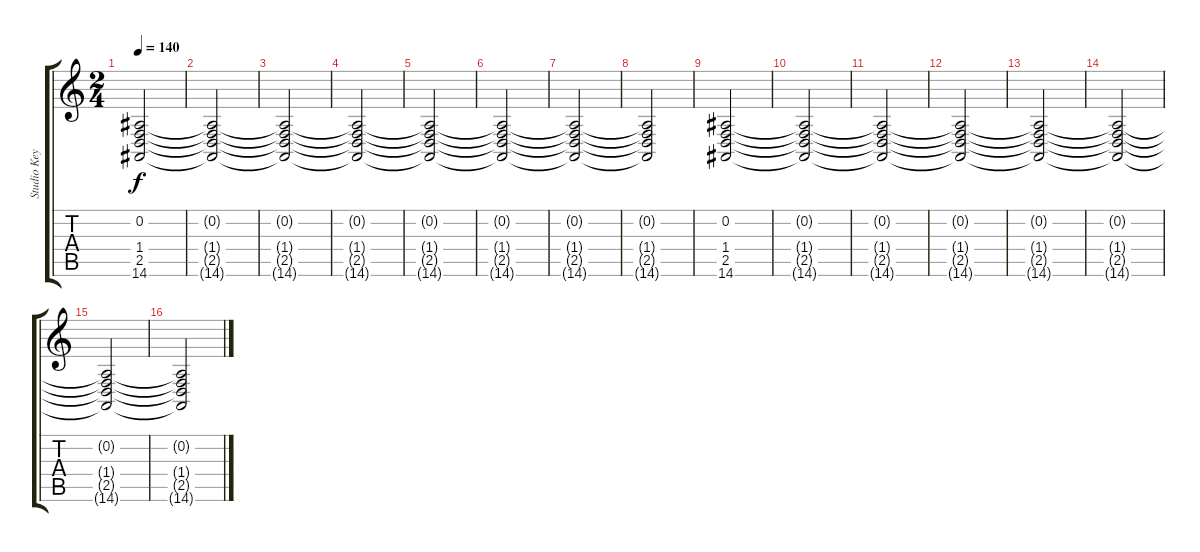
\track ("Studio Keyboard" "Studio Key") {instrument stringensemble1}
\staff {score tabs}
\tuning (Eb4 Bb3 Gb3 Db3 Ab2 Eb2) {hide}
\ts (2 4)
\tempo 140
\clef g2
\ks c
(0.2 1.4 2.5 14.6).2{dy f} |
(0.2{t} 1.4{t} 2.5{t} 14.6{t}).2 |
(0.2{t} 1.4{t} 2.5{t} 14.6{t}).2 |
(0.2{t} 1.4{t} 2.5{t} 14.6{t}).2 |
(0.2{t} 1.4{t} 2.5{t} 14.6{t}).2 |
(0.2{t} 1.4{t} 2.5{t} 14.6{t}).2 |
(0.2{t} 1.4{t} 2.5{t} 14.6{t}).2 |
(0.2{t} 1.4{t} 2.5{t} 14.6{t}).2 |
(0.2 1.4 2.5 14.6).2 |
(0.2{t} 1.4{t} 2.5{t} 14.6{t}).2 |
(0.2{t} 1.4{t} 2.5{t} 14.6{t}).2 |
(0.2{t} 1.4{t} 2.5{t} 14.6{t}).2 |
(0.2{t} 1.4{t} 2.5{t} 14.6{t}).2 |
(0.2{t} 1.4{t} 2.5{t} 14.6{t}).2 |
(0.2{t} 1.4{t} 2.5{t} 14.6{t}).2 |
(0.2{t} 1.4{t} 2.5{t} 14.6{t}).2
